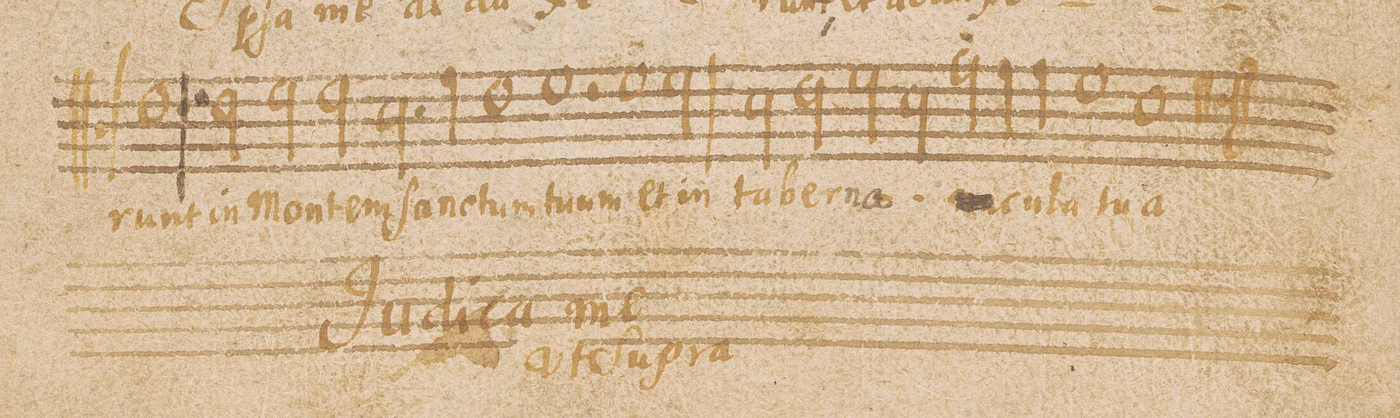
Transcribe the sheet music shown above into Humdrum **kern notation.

**kern	**text
*I"Alto	*
*clefC3	*
*k[]	*
*met(C|)	*
*M2/1	*
1e	-runt
2rf	.
2e\	in
=41-	=41-
2f\	mon-
2f\	-tem
2.d\	ſan-
4g\	-ctum
=42-	=42-
1e	tu-
1f	-um
=43-	=43-
2rf	.
1f	et
2f\	in
=44-	=44-
2d\	ta-
2e\	-ber-
2f\	-na-
2d\	.
=45-	=45-
2g\	[-na-]
4g\	-cu-
4g\	-la
1f	tu-
=46-	=46-
1d	.
0el	-a
==	==
*-	*-
